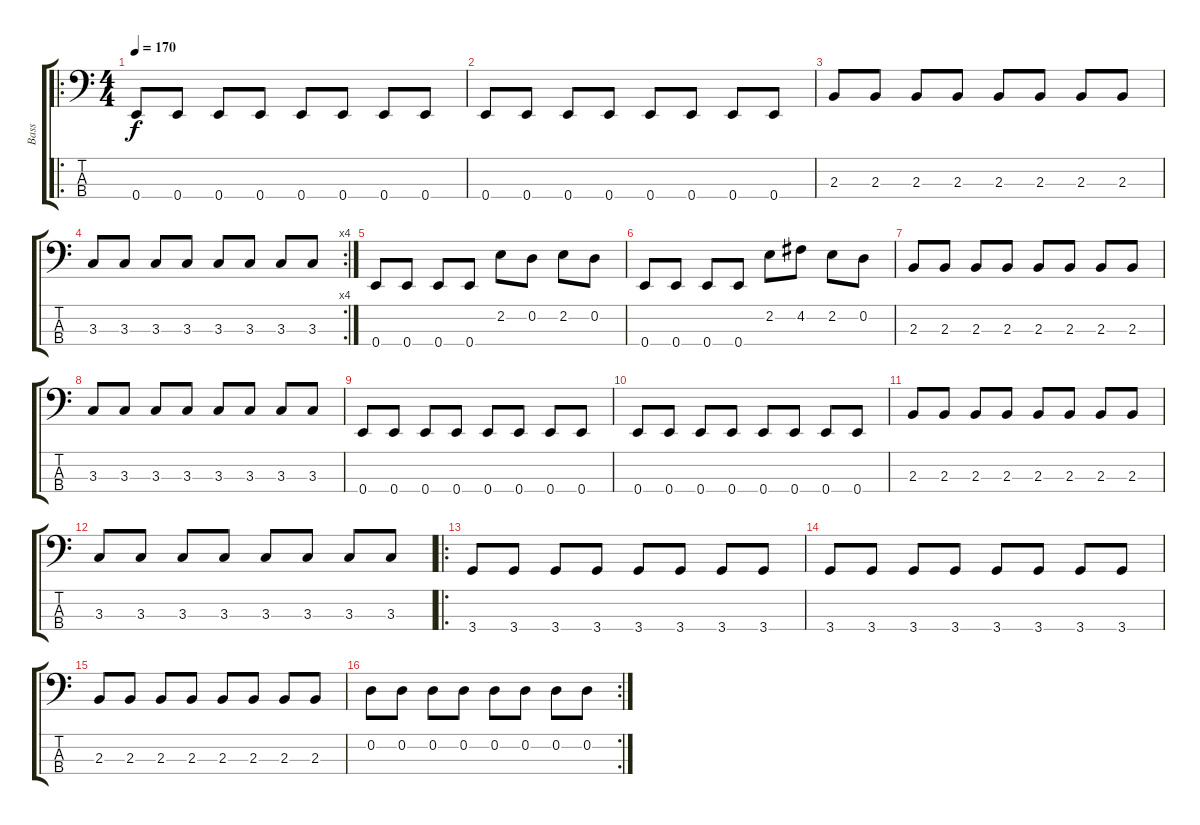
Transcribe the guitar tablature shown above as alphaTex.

\track ("Bass" "Bass") {instrument electricbassfinger}
\staff {score tabs}
\tuning (G2 D2 A1 E1) {hide}
\ro
\ts (4 4)
\tempo 170
\clef f4
\ks c
0.4.8{dy f} 0.4.8 0.4.8 0.4.8 0.4.8 0.4.8 0.4.8 0.4.8 |
0.4.8 0.4.8 0.4.8 0.4.8 0.4.8 0.4.8 0.4.8 0.4.8 |
2.3.8 2.3.8 2.3.8 2.3.8 2.3.8 2.3.8 2.3.8 2.3.8 |
\rc 4
3.3.8 3.3.8 3.3.8 3.3.8 3.3.8 3.3.8 3.3.8 3.3.8 |
0.4.8 0.4.8 0.4.8 0.4.8 2.2.8 0.2.8 2.2.8 0.2.8 |
0.4.8 0.4.8 0.4.8 0.4.8 2.2.8 4.2.8 2.2.8 0.2.8 |
2.3.8 2.3.8 2.3.8 2.3.8 2.3.8 2.3.8 2.3.8 2.3.8 |
3.3.8 3.3.8 3.3.8 3.3.8 3.3.8 3.3.8 3.3.8 3.3.8 |
0.4.8 0.4.8 0.4.8 0.4.8 0.4.8 0.4.8 0.4.8 0.4.8 |
0.4.8 0.4.8 0.4.8 0.4.8 0.4.8 0.4.8 0.4.8 0.4.8 |
2.3.8 2.3.8 2.3.8 2.3.8 2.3.8 2.3.8 2.3.8 2.3.8 |
3.3.8 3.3.8 3.3.8 3.3.8 3.3.8 3.3.8 3.3.8 3.3.8 |
\ro
3.4.8 3.4.8 3.4.8 3.4.8 3.4.8 3.4.8 3.4.8 3.4.8 |
3.4.8 3.4.8 3.4.8 3.4.8 3.4.8 3.4.8 3.4.8 3.4.8 |
2.3.8 2.3.8 2.3.8 2.3.8 2.3.8 2.3.8 2.3.8 2.3.8 |
\rc 2
0.2.8 0.2.8 0.2.8 0.2.8 0.2.8 0.2.8 0.2.8 0.2.8
